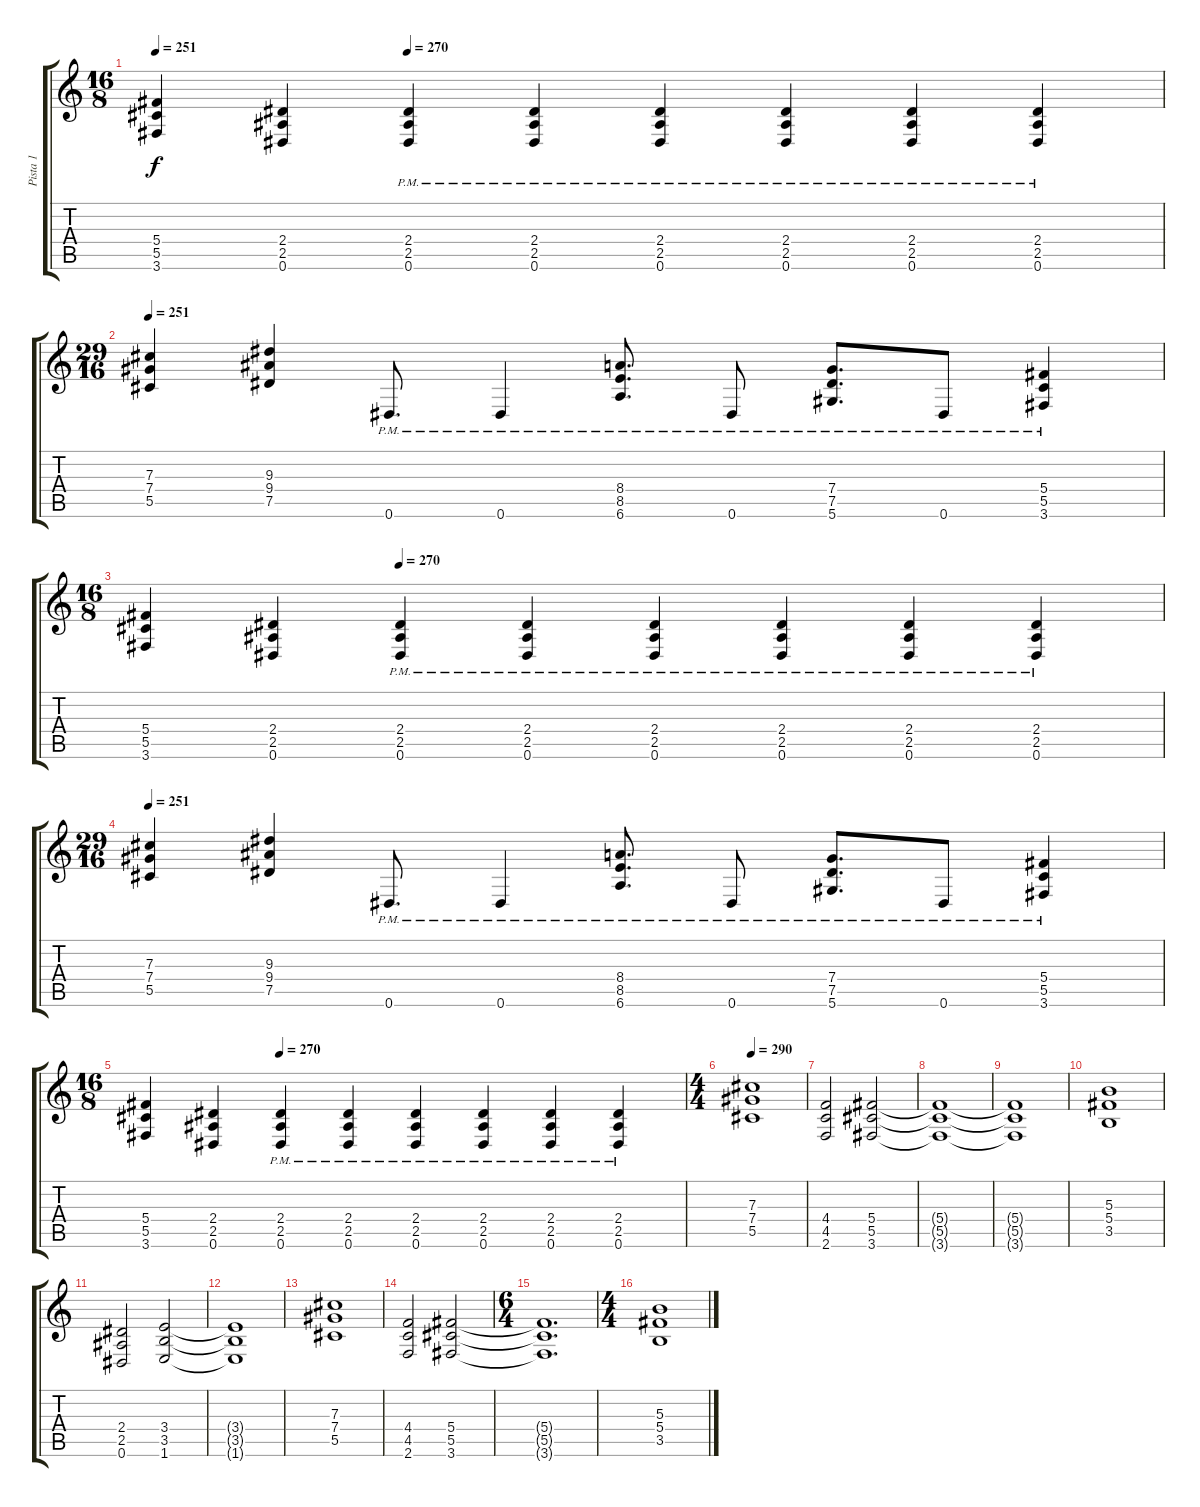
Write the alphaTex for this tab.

\track ("Pista 1" "Pista 1") {instrument distortionguitar}
\staff {score tabs}
\tuning (Eb4 Bb3 Gb3 Db3 Ab2 Eb2) {hide}
\ts (16 8)
\tempo 251
\tempo (270 0.25)
\clef g2
\ks c
(5.4 5.5 3.6).4{dy f} (2.4 2.5 0.6).4 (2.4{pm} 2.5{pm} 0.6{pm}).4 (2.4{pm} 2.5{pm} 0.6{pm}).4 (2.4{pm} 2.5{pm} 0.6{pm}).4 (2.4{pm} 2.5{pm} 0.6{pm}).4 (2.4{pm} 2.5{pm} 0.6{pm}).4 (2.4{pm} 2.5{pm} 0.6{pm}).4 |
\ts (29 16)
\tempo 251
(7.3 7.4 5.5).4 (9.3 9.4 7.5).4 0.6{pm}.8{d} 0.6{pm}.4 (8.4{pm} 8.5{pm} 6.6{pm}).8{d} 0.6{pm}.8 (7.4{pm} 7.5{pm} 5.6{pm}).8{d} 0.6{pm}.8 (5.4{pm} 5.5{pm} 3.6{pm}).4 |
\ts (16 8)
\tempo (270 0.25)
(5.4 5.5 3.6).4 (2.4 2.5 0.6).4 (2.4{pm} 2.5{pm} 0.6{pm}).4 (2.4{pm} 2.5{pm} 0.6{pm}).4 (2.4{pm} 2.5{pm} 0.6{pm}).4 (2.4{pm} 2.5{pm} 0.6{pm}).4 (2.4{pm} 2.5{pm} 0.6{pm}).4 (2.4{pm} 2.5{pm} 0.6{pm}).4 |
\ts (29 16)
\tempo 251
(7.3 7.4 5.5).4 (9.3 9.4 7.5).4 0.6{pm}.8{d} 0.6{pm}.4 (8.4{pm} 8.5{pm} 6.6{pm}).8{d} 0.6{pm}.8 (7.4{pm} 7.5{pm} 5.6{pm}).8{d} 0.6{pm}.8 (5.4{pm} 5.5{pm} 3.6{pm}).4 |
\ts (16 8)
\tempo (270 0.25)
(5.4 5.5 3.6).4 (2.4 2.5 0.6).4 (2.4{pm} 2.5{pm} 0.6{pm}).4 (2.4{pm} 2.5{pm} 0.6{pm}).4 (2.4{pm} 2.5{pm} 0.6{pm}).4 (2.4{pm} 2.5{pm} 0.6{pm}).4 (2.4{pm} 2.5{pm} 0.6{pm}).4 (2.4{pm} 2.5{pm} 0.6{pm}).4 |
\ts (4 4)
\tempo 290
(7.3 7.4 5.5).1 |
(4.4 4.5 2.6).2 (5.4 5.5 3.6).2 |
(5.4{t} 5.5{t} 3.6{t}).1 |
(5.4{t} 5.5{t} 3.6{t}).1 |
(5.3 5.4 3.5).1 |
(2.4 2.5 0.6).2 (3.4 3.5 1.6).2 |
(3.4{t} 3.5{t} 1.6{t}).1 |
(7.3 7.4 5.5).1 |
(4.4 4.5 2.6).2 (5.4 5.5 3.6).2 |
\ts (6 4)
(5.4{t} 5.5{t} 3.6{t}).1{d} |
\ts (4 4)
(5.3 5.4 3.5).1
